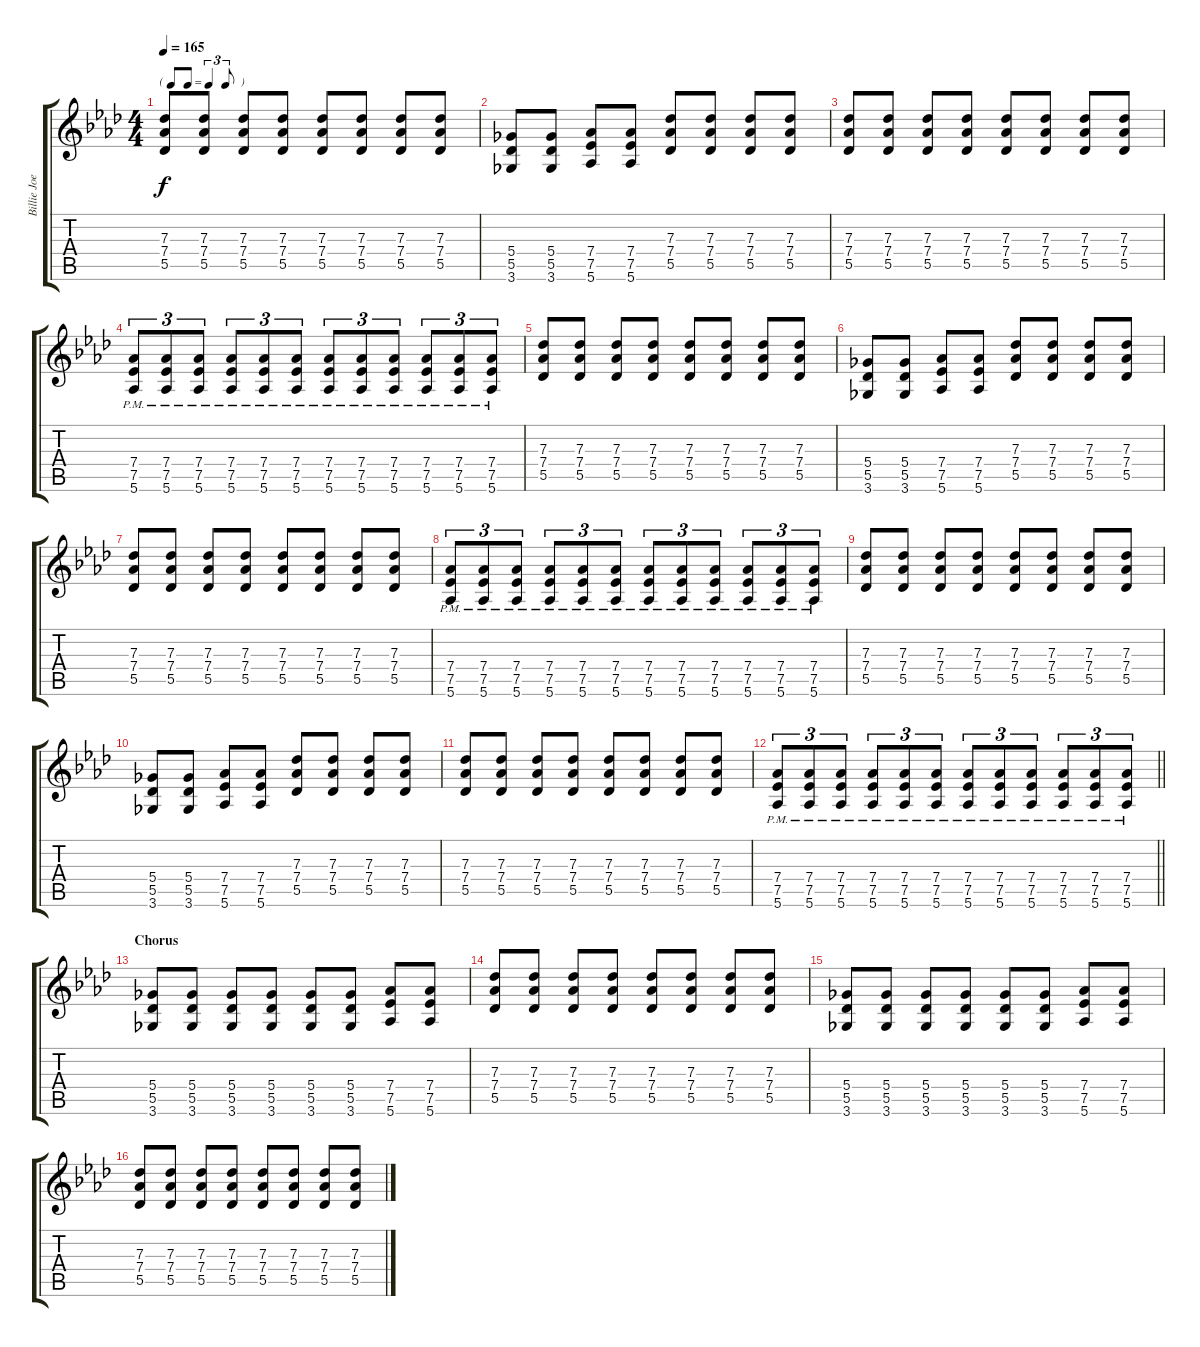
\track ("Billie Joe Armstrong (Rhythm Guitar)" "Billie Joe") {instrument overdrivenguitar}
\staff {score tabs}
\tuning (Eb4 Bb3 Gb3 Db3 Ab2 Eb2) {hide}
\ts (4 4)
\tf triplet8th
\tempo 165
\clef g2
\ks ab
(7.3 7.4 5.5).8{dy f} (7.3 7.4 5.5).8 (7.3 7.4 5.5).8 (7.3 7.4 5.5).8 (7.3 7.4 5.5).8 (7.3 7.4 5.5).8 (7.3 7.4 5.5).8 (7.3 7.4 5.5).8 |
(5.4 5.5 3.6).8 (5.4 5.5 3.6).8 (7.4 7.5 5.6).8 (7.4 7.5 5.6).8 (7.3 7.4 5.5).8 (7.3 7.4 5.5).8 (7.3 7.4 5.5).8 (7.3 7.4 5.5).8 |
(7.3 7.4 5.5).8 (7.3 7.4 5.5).8 (7.3 7.4 5.5).8 (7.3 7.4 5.5).8 (7.3 7.4 5.5).8 (7.3 7.4 5.5).8 (7.3 7.4 5.5).8 (7.3 7.4 5.5).8 |
(7.4{pm} 7.5{pm} 5.6{pm}).8{tu (3 2)} (7.4{pm} 7.5{pm} 5.6{pm}).8{tu (3 2)} (7.4{pm} 7.5{pm} 5.6{pm}).8{tu (3 2)} (7.4{pm} 7.5{pm} 5.6{pm}).8{tu (3 2)} (7.4{pm} 7.5{pm} 5.6{pm}).8{tu (3 2)} (7.4{pm} 7.5{pm} 5.6{pm}).8{tu (3 2)} (7.4{pm} 7.5{pm} 5.6{pm}).8{tu (3 2)} (7.4{pm} 7.5{pm} 5.6{pm}).8{tu (3 2)} (7.4{pm} 7.5{pm} 5.6{pm}).8{tu (3 2)} (7.4{pm} 7.5{pm} 5.6{pm}).8{tu (3 2)} (7.4{pm} 7.5{pm} 5.6{pm}).8{tu (3 2)} (7.4{pm} 7.5{pm} 5.6{pm}).8{tu (3 2)} |
(7.3 7.4 5.5).8 (7.3 7.4 5.5).8 (7.3 7.4 5.5).8 (7.3 7.4 5.5).8 (7.3 7.4 5.5).8 (7.3 7.4 5.5).8 (7.3 7.4 5.5).8 (7.3 7.4 5.5).8 |
(5.4 5.5 3.6).8 (5.4 5.5 3.6).8 (7.4 7.5 5.6).8 (7.4 7.5 5.6).8 (7.3 7.4 5.5).8 (7.3 7.4 5.5).8 (7.3 7.4 5.5).8 (7.3 7.4 5.5).8 |
(7.3 7.4 5.5).8 (7.3 7.4 5.5).8 (7.3 7.4 5.5).8 (7.3 7.4 5.5).8 (7.3 7.4 5.5).8 (7.3 7.4 5.5).8 (7.3 7.4 5.5).8 (7.3 7.4 5.5).8 |
(7.4{pm} 7.5{pm} 5.6{pm}).8{tu (3 2)} (7.4{pm} 7.5{pm} 5.6{pm}).8{tu (3 2)} (7.4{pm} 7.5{pm} 5.6{pm}).8{tu (3 2)} (7.4{pm} 7.5{pm} 5.6{pm}).8{tu (3 2)} (7.4{pm} 7.5{pm} 5.6{pm}).8{tu (3 2)} (7.4{pm} 7.5{pm} 5.6{pm}).8{tu (3 2)} (7.4{pm} 7.5{pm} 5.6{pm}).8{tu (3 2)} (7.4{pm} 7.5{pm} 5.6{pm}).8{tu (3 2)} (7.4{pm} 7.5{pm} 5.6{pm}).8{tu (3 2)} (7.4{pm} 7.5{pm} 5.6{pm}).8{tu (3 2)} (7.4{pm} 7.5{pm} 5.6{pm}).8{tu (3 2)} (7.4{pm} 7.5{pm} 5.6{pm}).8{tu (3 2)} |
(7.3 7.4 5.5).8 (7.3 7.4 5.5).8 (7.3 7.4 5.5).8 (7.3 7.4 5.5).8 (7.3 7.4 5.5).8 (7.3 7.4 5.5).8 (7.3 7.4 5.5).8 (7.3 7.4 5.5).8 |
(5.4 5.5 3.6).8 (5.4 5.5 3.6).8 (7.4 7.5 5.6).8 (7.4 7.5 5.6).8 (7.3 7.4 5.5).8 (7.3 7.4 5.5).8 (7.3 7.4 5.5).8 (7.3 7.4 5.5).8 |
(7.3 7.4 5.5).8 (7.3 7.4 5.5).8 (7.3 7.4 5.5).8 (7.3 7.4 5.5).8 (7.3 7.4 5.5).8 (7.3 7.4 5.5).8 (7.3 7.4 5.5).8 (7.3 7.4 5.5).8 |
\barLineRight lightlight
(7.4{pm} 7.5{pm} 5.6{pm}).8{tu (3 2)} (7.4{pm} 7.5{pm} 5.6{pm}).8{tu (3 2)} (7.4{pm} 7.5{pm} 5.6{pm}).8{tu (3 2)} (7.4{pm} 7.5{pm} 5.6{pm}).8{tu (3 2)} (7.4{pm} 7.5{pm} 5.6{pm}).8{tu (3 2)} (7.4{pm} 7.5{pm} 5.6{pm}).8{tu (3 2)} (7.4{pm} 7.5{pm} 5.6{pm}).8{tu (3 2)} (7.4{pm} 7.5{pm} 5.6{pm}).8{tu (3 2)} (7.4{pm} 7.5{pm} 5.6{pm}).8{tu (3 2)} (7.4{pm} 7.5{pm} 5.6{pm}).8{tu (3 2)} (7.4{pm} 7.5{pm} 5.6{pm}).8{tu (3 2)} (7.4{pm} 7.5{pm} 5.6{pm}).8{tu (3 2)} |
\section ("" "Chorus")
(5.4 5.5 3.6).8 (5.4 5.5 3.6).8 (5.4 5.5 3.6).8 (5.4 5.5 3.6).8 (5.4 5.5 3.6).8 (5.4 5.5 3.6).8 (7.4 7.5 5.6).8 (7.4 7.5 5.6).8 |
(7.3 7.4 5.5).8 (7.3 7.4 5.5).8 (7.3 7.4 5.5).8 (7.3 7.4 5.5).8 (7.3 7.4 5.5).8 (7.3 7.4 5.5).8 (7.3 7.4 5.5).8 (7.3 7.4 5.5).8 |
(5.4 5.5 3.6).8 (5.4 5.5 3.6).8 (5.4 5.5 3.6).8 (5.4 5.5 3.6).8 (5.4 5.5 3.6).8 (5.4 5.5 3.6).8 (7.4 7.5 5.6).8 (7.4 7.5 5.6).8 |
(7.3 7.4 5.5).8 (7.3 7.4 5.5).8 (7.3 7.4 5.5).8 (7.3 7.4 5.5).8 (7.3 7.4 5.5).8 (7.3 7.4 5.5).8 (7.3 7.4 5.5).8 (7.3 7.4 5.5).8
